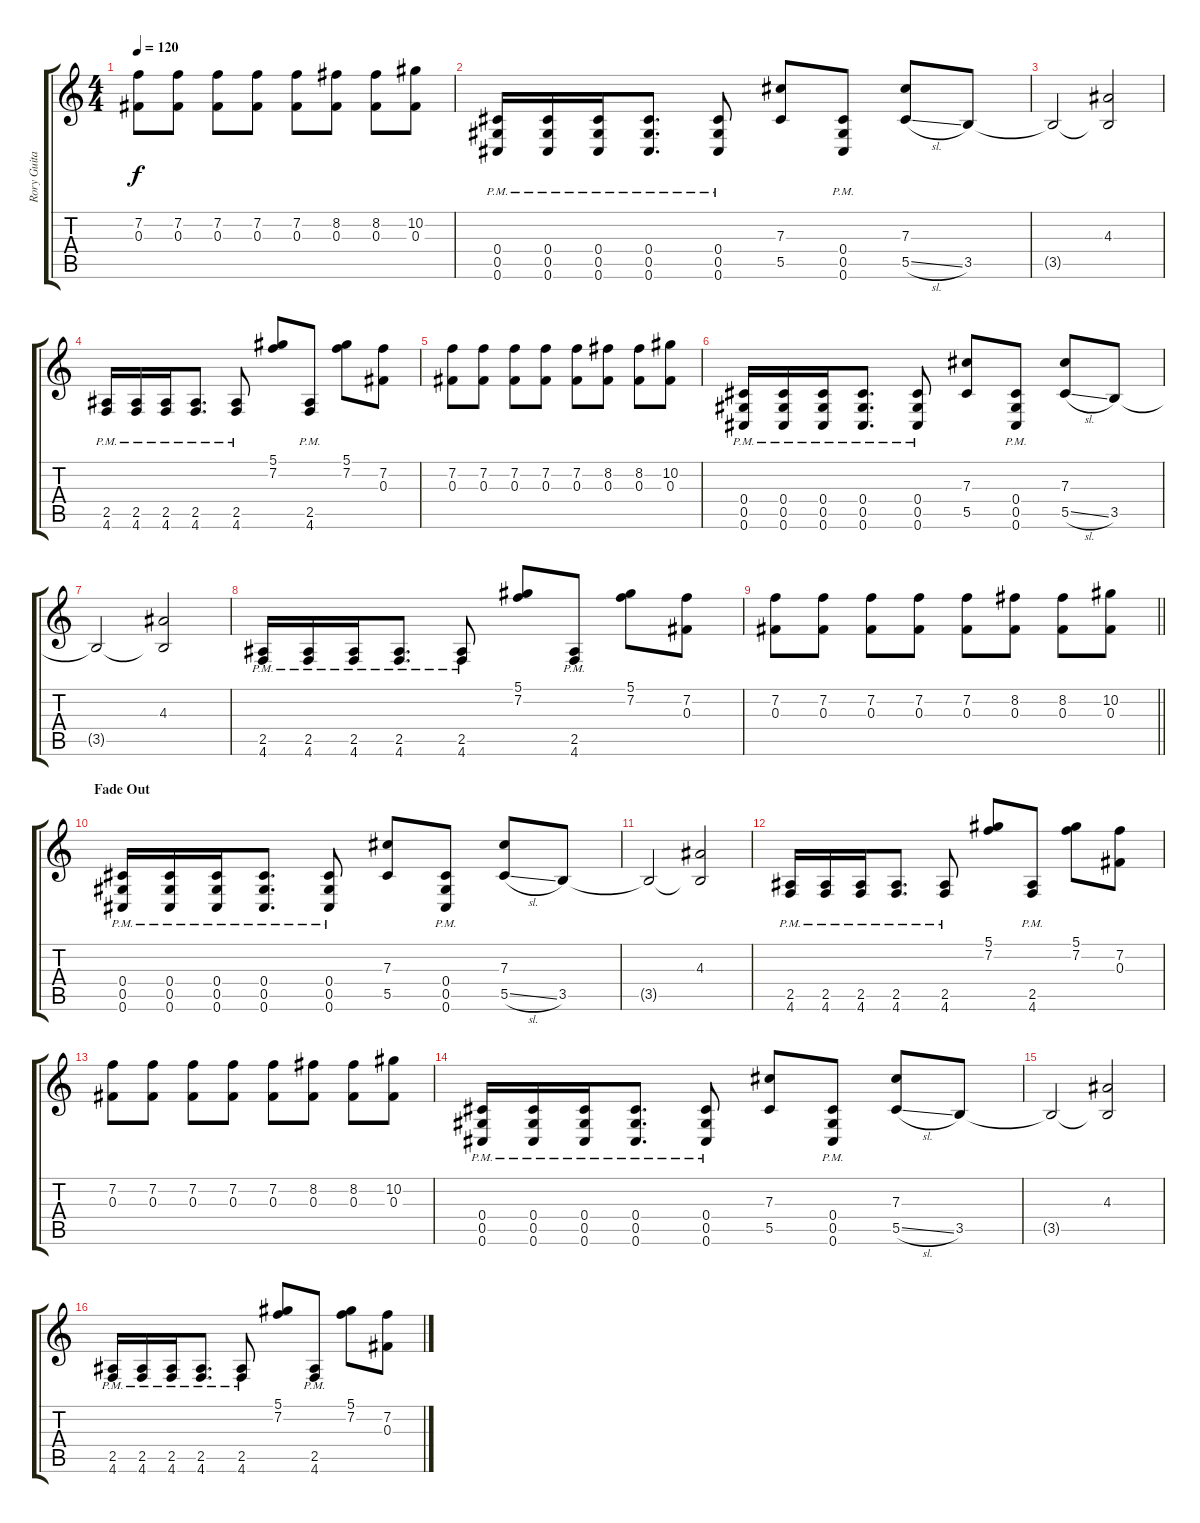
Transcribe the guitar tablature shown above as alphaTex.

\track ("Rory Guitar 2" "Rory Guita") {instrument distortionguitar}
\staff {score tabs}
\tuning (Eb4 Bb3 Gb3 Db3 Ab2 Db2) {hide}
\ts (4 4)
\tempo 120
\clef g2
\ks c
(7.2 0.3).8{dy f} (7.2 0.3).8 (7.2 0.3).8 (7.2 0.3).8 (7.2 0.3).8 (8.2 0.3).8 (8.2 0.3).8 (10.2 0.3).8 |
(0.4{pm} 0.5{pm} 0.6{pm}).16 (0.4{pm} 0.5{pm} 0.6{pm}).16 (0.4{pm} 0.5{pm} 0.6{pm}).16 (0.4{pm} 0.5{pm} 0.6{pm}).8{d} (0.4{pm} 0.5{pm} 0.6{pm}).8 (7.3 5.5).8 (0.4{pm} 0.5{pm} 0.6{pm}).8 (7.3 5.5{sl}).8 3.5.8 |
3.5{t}.2 (4.3 3.5{t}).2 |
(2.5{pm} 4.6{pm}).16 (2.5{pm} 4.6{pm}).16 (2.5{pm} 4.6{pm}).16 (2.5{pm} 4.6{pm}).8{d} (2.5{pm} 4.6{pm}).8 (5.1 7.2).8 (2.5{pm} 4.6{pm}).8 (5.1 7.2).8 (7.2 0.3).8 |
(7.2 0.3).8 (7.2 0.3).8 (7.2 0.3).8 (7.2 0.3).8 (7.2 0.3).8 (8.2 0.3).8 (8.2 0.3).8 (10.2 0.3).8 |
(0.4{pm} 0.5{pm} 0.6{pm}).16 (0.4{pm} 0.5{pm} 0.6{pm}).16 (0.4{pm} 0.5{pm} 0.6{pm}).16 (0.4{pm} 0.5{pm} 0.6{pm}).8{d} (0.4{pm} 0.5{pm} 0.6{pm}).8 (7.3 5.5).8 (0.4{pm} 0.5{pm} 0.6{pm}).8 (7.3 5.5{sl}).8 3.5.8 |
3.5{t}.2 (4.3 3.5{t}).2 |
(2.5{pm} 4.6{pm}).16 (2.5{pm} 4.6{pm}).16 (2.5{pm} 4.6{pm}).16 (2.5{pm} 4.6{pm}).8{d} (2.5{pm} 4.6{pm}).8 (5.1 7.2).8 (2.5{pm} 4.6{pm}).8 (5.1 7.2).8 (7.2 0.3).8 |
\barLineRight lightlight
(7.2 0.3).8 (7.2 0.3).8 (7.2 0.3).8 (7.2 0.3).8 (7.2 0.3).8 (8.2 0.3).8 (8.2 0.3).8 (10.2 0.3).8 |
\section ("" "Fade Out")
(0.4{pm} 0.5{pm} 0.6{pm}).16{volume 12} (0.4{pm} 0.5{pm} 0.6{pm}).16 (0.4{pm} 0.5{pm} 0.6{pm}).16 (0.4{pm} 0.5{pm} 0.6{pm}).8{d} (0.4{pm} 0.5{pm} 0.6{pm}).8 (7.3 5.5).8 (0.4{pm} 0.5{pm} 0.6{pm}).8 (7.3 5.5{sl}).8 3.5.8 |
3.5{t}.2 (4.3 3.5{t}).2 |
(2.5{pm} 4.6{pm}).16 (2.5{pm} 4.6{pm}).16 (2.5{pm} 4.6{pm}).16 (2.5{pm} 4.6{pm}).8{d} (2.5{pm} 4.6{pm}).8 (5.1 7.2).8 (2.5{pm} 4.6{pm}).8 (5.1 7.2).8 (7.2 0.3).8 |
(7.2 0.3).8 (7.2 0.3).8 (7.2 0.3).8 (7.2 0.3).8 (7.2 0.3).8 (8.2 0.3).8 (8.2 0.3).8 (10.2 0.3).8 |
(0.4{pm} 0.5{pm} 0.6{pm}).16{volume 8} (0.4{pm} 0.5{pm} 0.6{pm}).16 (0.4{pm} 0.5{pm} 0.6{pm}).16 (0.4{pm} 0.5{pm} 0.6{pm}).8{d} (0.4{pm} 0.5{pm} 0.6{pm}).8 (7.3 5.5).8 (0.4{pm} 0.5{pm} 0.6{pm}).8 (7.3 5.5{sl}).8 3.5.8 |
3.5{t}.2 (4.3 3.5{t}).2 |
(2.5{pm} 4.6{pm}).16 (2.5{pm} 4.6{pm}).16 (2.5{pm} 4.6{pm}).16 (2.5{pm} 4.6{pm}).8{d} (2.5{pm} 4.6{pm}).8 (5.1 7.2).8 (2.5{pm} 4.6{pm}).8 (5.1 7.2).8 (7.2 0.3).8
